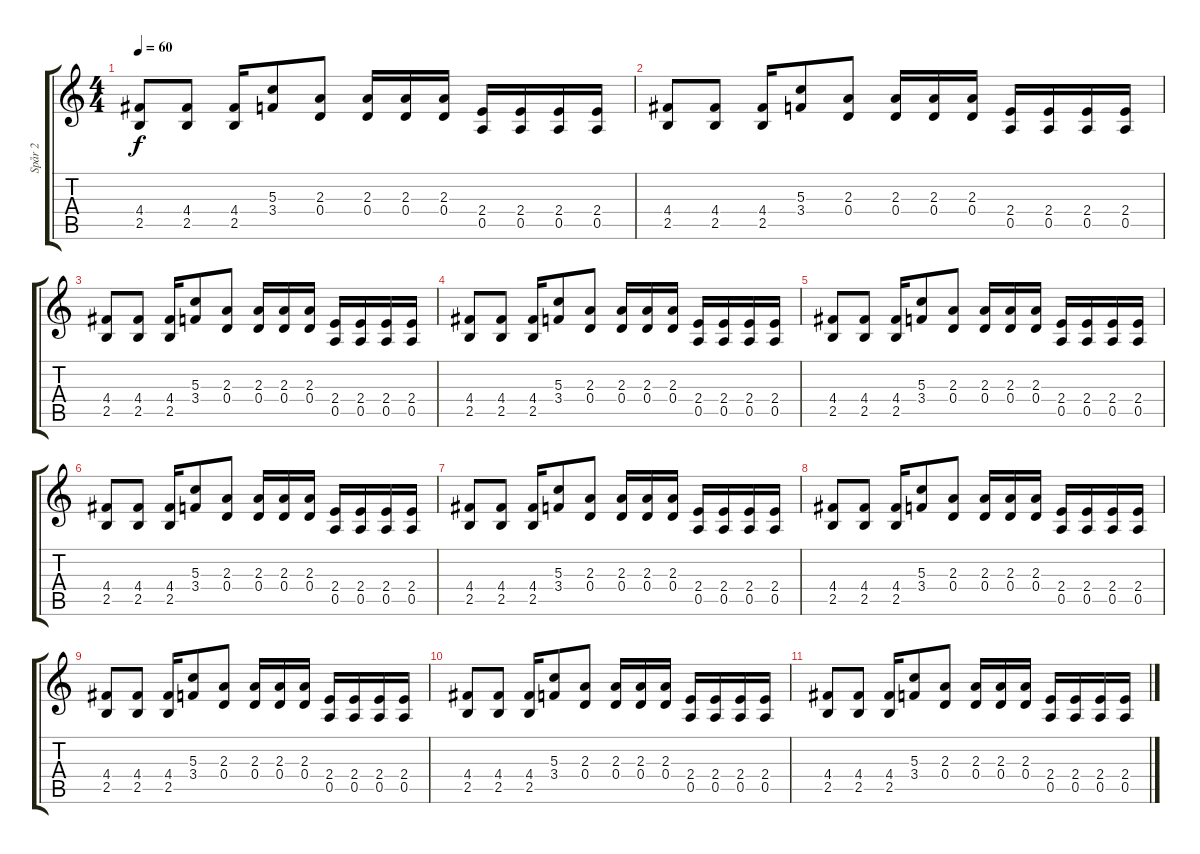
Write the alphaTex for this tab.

\track ("Spår 2" "Spår 2") {instrument overdrivenguitar}
\staff {score tabs}
\tuning (E4 B3 G3 D3 A2 E2) {hide}
\ts (4 4)
\tempo 60
\clef g2
\ks c
(4.4 2.5).8{dy f} (4.4 2.5).8 (4.4 2.5).16 (5.3 3.4).8 (2.3 0.4).8 (2.3 0.4).16 (2.3 0.4).16 (2.3 0.4).16 (2.4 0.5).16 (2.4 0.5).16 (2.4 0.5).16 (2.4 0.5).16 |
(4.4 2.5).8 (4.4 2.5).8 (4.4 2.5).16 (5.3 3.4).8 (2.3 0.4).8 (2.3 0.4).16 (2.3 0.4).16 (2.3 0.4).16 (2.4 0.5).16 (2.4 0.5).16 (2.4 0.5).16 (2.4 0.5).16 |
(4.4 2.5).8 (4.4 2.5).8 (4.4 2.5).16 (5.3 3.4).8 (2.3 0.4).8 (2.3 0.4).16 (2.3 0.4).16 (2.3 0.4).16 (2.4 0.5).16 (2.4 0.5).16 (2.4 0.5).16 (2.4 0.5).16 |
(4.4 2.5).8 (4.4 2.5).8 (4.4 2.5).16 (5.3 3.4).8 (2.3 0.4).8 (2.3 0.4).16 (2.3 0.4).16 (2.3 0.4).16 (2.4 0.5).16 (2.4 0.5).16 (2.4 0.5).16 (2.4 0.5).16 |
(4.4 2.5).8 (4.4 2.5).8 (4.4 2.5).16 (5.3 3.4).8 (2.3 0.4).8 (2.3 0.4).16 (2.3 0.4).16 (2.3 0.4).16 (2.4 0.5).16 (2.4 0.5).16 (2.4 0.5).16 (2.4 0.5).16 |
(4.4 2.5).8 (4.4 2.5).8 (4.4 2.5).16 (5.3 3.4).8 (2.3 0.4).8 (2.3 0.4).16 (2.3 0.4).16 (2.3 0.4).16 (2.4 0.5).16 (2.4 0.5).16 (2.4 0.5).16 (2.4 0.5).16 |
(4.4 2.5).8 (4.4 2.5).8 (4.4 2.5).16 (5.3 3.4).8 (2.3 0.4).8 (2.3 0.4).16 (2.3 0.4).16 (2.3 0.4).16 (2.4 0.5).16 (2.4 0.5).16 (2.4 0.5).16 (2.4 0.5).16 |
(4.4 2.5).8 (4.4 2.5).8 (4.4 2.5).16 (5.3 3.4).8 (2.3 0.4).8 (2.3 0.4).16 (2.3 0.4).16 (2.3 0.4).16 (2.4 0.5).16 (2.4 0.5).16 (2.4 0.5).16 (2.4 0.5).16 |
(4.4 2.5).8 (4.4 2.5).8 (4.4 2.5).16 (5.3 3.4).8 (2.3 0.4).8 (2.3 0.4).16 (2.3 0.4).16 (2.3 0.4).16 (2.4 0.5).16 (2.4 0.5).16 (2.4 0.5).16 (2.4 0.5).16 |
(4.4 2.5).8 (4.4 2.5).8 (4.4 2.5).16 (5.3 3.4).8 (2.3 0.4).8 (2.3 0.4).16 (2.3 0.4).16 (2.3 0.4).16 (2.4 0.5).16 (2.4 0.5).16 (2.4 0.5).16 (2.4 0.5).16 |
(4.4 2.5).8 (4.4 2.5).8 (4.4 2.5).16 (5.3 3.4).8 (2.3 0.4).8 (2.3 0.4).16 (2.3 0.4).16 (2.3 0.4).16 (2.4 0.5).16 (2.4 0.5).16 (2.4 0.5).16 (2.4 0.5).16
